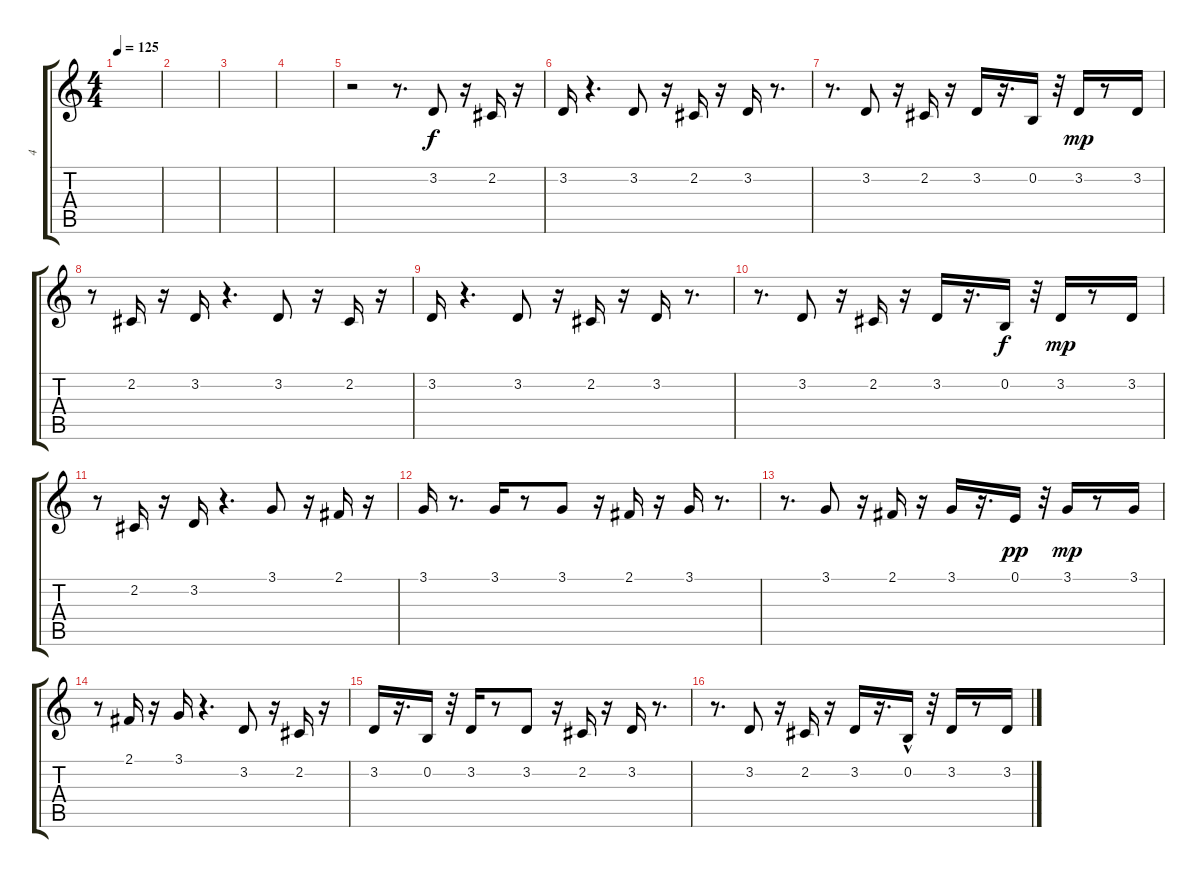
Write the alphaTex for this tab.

\track ("4" "4") {instrument tuba}
\staff {score tabs}
\tuning (E4 B3 G3 D3 A2 E2) {hide}
\ts (4 4)
\tempo 125
\clef g2
\ks c
|
|
|
|
r.2 r.8{d} 3.2.8 r.16 2.2.16 r.16 |
3.2.16 r.4{d} 3.2.8 r.16 2.2.16 r.16 3.2.16 r.8{d} |
r.8{d} 3.2.8 r.16 2.2.16 r.16 3.2.16 r.16{d} 0.2.16{dy f} r.32 3.2.16{dy mp} r.8 3.2.16 |
r.8 2.2.16 r.16 3.2.16 r.4{d} 3.2.8 r.16 2.2.16 r.16 |
3.2.16 r.4{d} 3.2.8 r.16 2.2.16 r.16 3.2.16 r.8{d} |
r.8{d} 3.2.8 r.16 2.2.16 r.16 3.2.16 r.16{d} 0.2.16{dy f} r.32 3.2.16{dy mp} r.8 3.2.16 |
r.8 2.2.16 r.16 3.2.16 r.4{d} 3.1.8 r.16 2.1.16 r.16 |
3.1.16 r.8{d} 3.1.16 r.8 3.1.8 r.16 2.1.16 r.16 3.1.16 r.8{d} |
r.8{d} 3.1.8 r.16 2.1.16 r.16 3.1.16 r.16{d} 0.1.16{dy pp} r.32 3.1.16{dy mp} r.8 3.1.16 |
r.8 2.1.16 r.16 3.1.16 r.4{d} 3.2.8 r.16 2.2.16 r.16 |
3.2.16 r.16{d} 0.2.16 r.32 3.2.16 r.8 3.2.8 r.16 2.2.16 r.16 3.2.16 r.8{d} |
r.8{d} 3.2.8 r.16 2.2.16 r.16 3.2.16 r.16{d} 0.2{hac}.16 r.32 3.2.16 r.8 3.2.16
